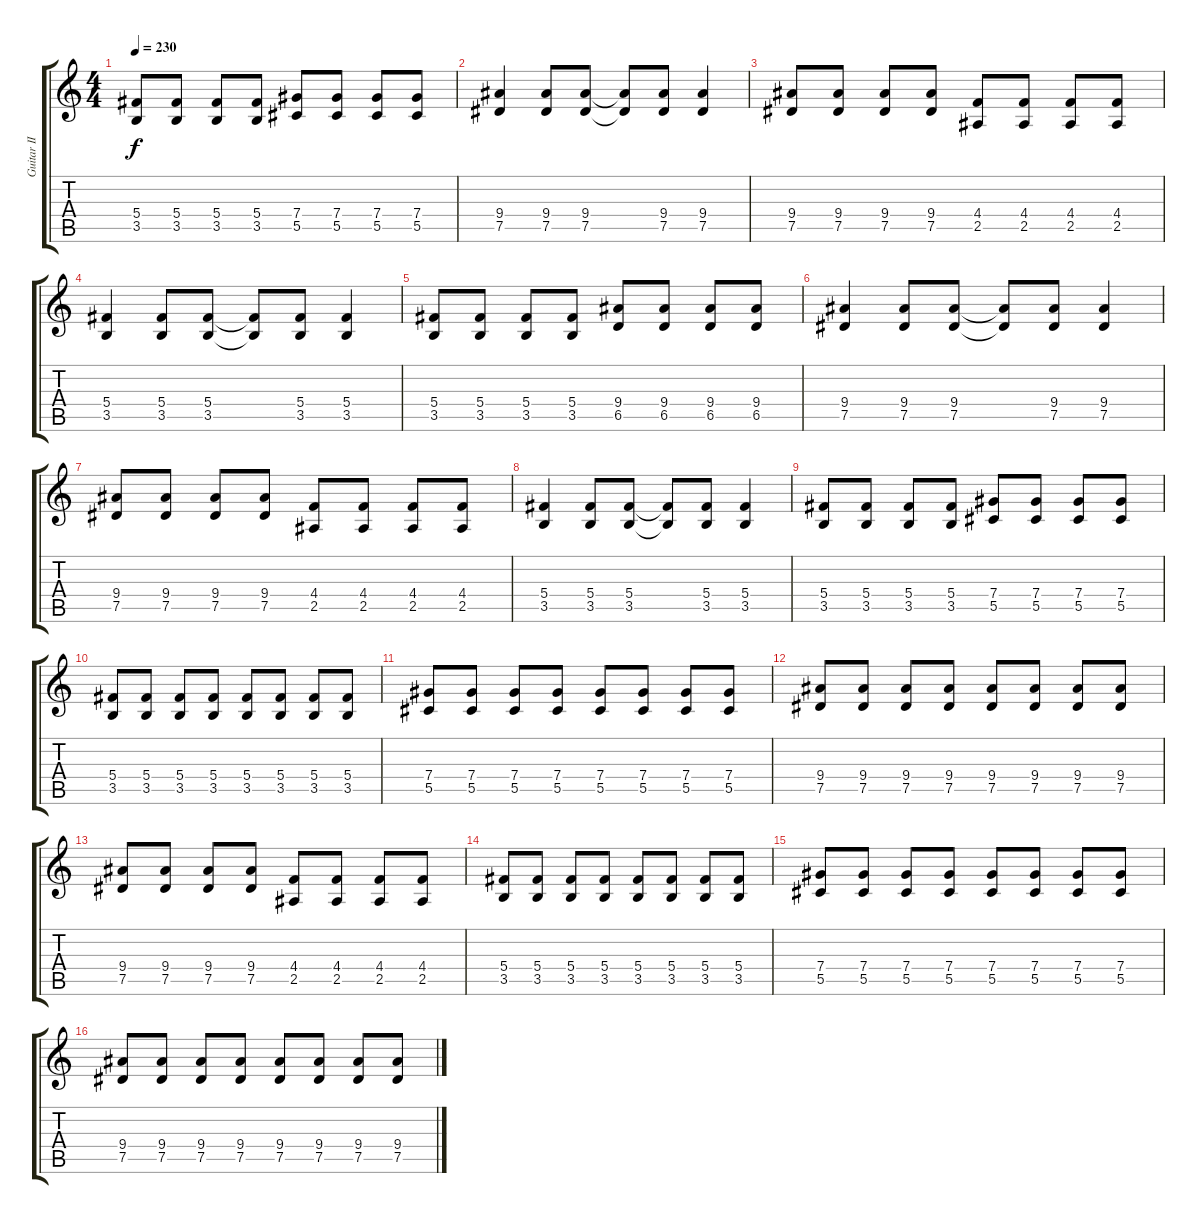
\track ("Guitar II" "Guitar II") {instrument overdrivenguitar}
\staff {score tabs}
\tuning (Eb4 Bb3 Gb3 Db3 Ab2 Eb2) {hide}
\ts (4 4)
\tempo 230
\clef g2
\ks c
(5.4 3.5).8{dy f} (5.4 3.5).8 (5.4 3.5).8 (5.4 3.5).8 (7.4 5.5).8 (7.4 5.5).8 (7.4 5.5).8 (7.4 5.5).8 |
(9.4 7.5).4 (9.4 7.5).8 (9.4 7.5).8 (9.4{t} 7.5{t}).8 (9.4 7.5).8 (9.4 7.5).4 |
(9.4 7.5).8 (9.4 7.5).8 (9.4 7.5).8 (9.4 7.5).8 (4.4 2.5).8 (4.4 2.5).8 (4.4 2.5).8 (4.4 2.5).8 |
(5.4 3.5).4 (5.4 3.5).8 (5.4 3.5).8 (5.4{t} 3.5{t}).8 (5.4 3.5).8 (5.4 3.5).4 |
(5.4 3.5).8 (5.4 3.5).8 (5.4 3.5).8 (5.4 3.5).8 (9.4 6.5).8 (9.4 6.5).8 (9.4 6.5).8 (9.4 6.5).8 |
(9.4 7.5).4 (9.4 7.5).8 (9.4 7.5).8 (9.4{t} 7.5{t}).8 (9.4 7.5).8 (9.4 7.5).4 |
(9.4 7.5).8 (9.4 7.5).8 (9.4 7.5).8 (9.4 7.5).8 (4.4 2.5).8 (4.4 2.5).8 (4.4 2.5).8 (4.4 2.5).8 |
(5.4 3.5).4 (5.4 3.5).8 (5.4 3.5).8 (5.4{t} 3.5{t}).8 (5.4 3.5).8 (5.4 3.5).4 |
(5.4 3.5).8 (5.4 3.5).8 (5.4 3.5).8 (5.4 3.5).8 (7.4 5.5).8 (7.4 5.5).8 (7.4 5.5).8 (7.4 5.5).8 |
(5.4 3.5).8 (5.4 3.5).8 (5.4 3.5).8 (5.4 3.5).8 (5.4 3.5).8 (5.4 3.5).8 (5.4 3.5).8 (5.4 3.5).8 |
(7.4 5.5).8 (7.4 5.5).8 (7.4 5.5).8 (7.4 5.5).8 (7.4 5.5).8 (7.4 5.5).8 (7.4 5.5).8 (7.4 5.5).8 |
(9.4 7.5).8 (9.4 7.5).8 (9.4 7.5).8 (9.4 7.5).8 (9.4 7.5).8 (9.4 7.5).8 (9.4 7.5).8 (9.4 7.5).8 |
(9.4 7.5).8 (9.4 7.5).8 (9.4 7.5).8 (9.4 7.5).8 (4.4 2.5).8 (4.4 2.5).8 (4.4 2.5).8 (4.4 2.5).8 |
(5.4 3.5).8 (5.4 3.5).8 (5.4 3.5).8 (5.4 3.5).8 (5.4 3.5).8 (5.4 3.5).8 (5.4 3.5).8 (5.4 3.5).8 |
(7.4 5.5).8 (7.4 5.5).8 (7.4 5.5).8 (7.4 5.5).8 (7.4 5.5).8 (7.4 5.5).8 (7.4 5.5).8 (7.4 5.5).8 |
(9.4 7.5).8 (9.4 7.5).8 (9.4 7.5).8 (9.4 7.5).8 (9.4 7.5).8 (9.4 7.5).8 (9.4 7.5).8 (9.4 7.5).8
